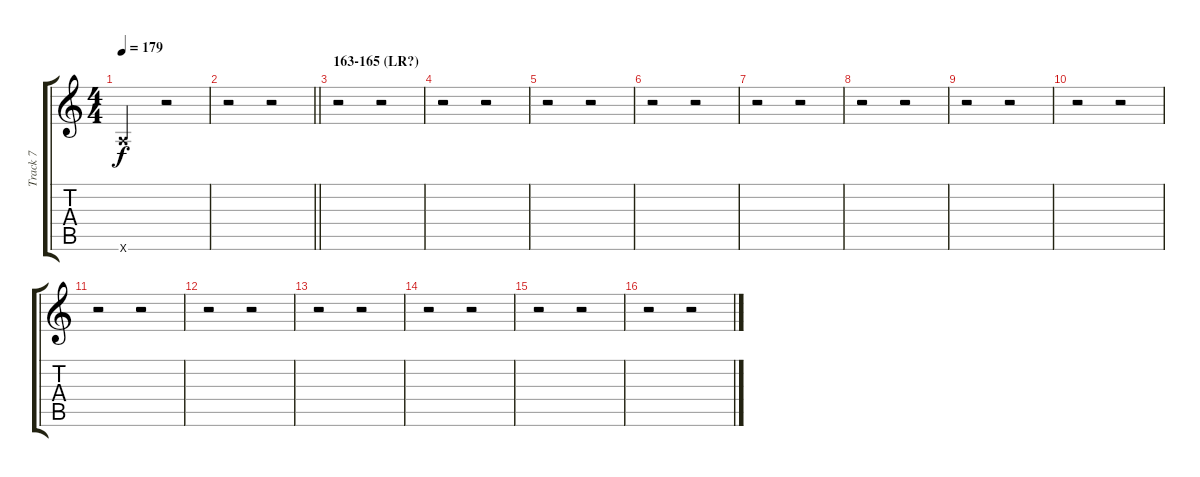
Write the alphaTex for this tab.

\track ("Track 7" "Track 7") {instrument overdrivenguitar}
\staff {score tabs}
\tuning (Eb4 Bb3 Gb3 Db3 Ab2 Eb2) {hide}
\ts (4 4)
\tempo 179
\clef g2
\ks c
6.6{x}.2{dy f} r.2 |
\barLineRight lightlight
r.2 r.2 |
\section ("" "163-165 (LR?)")
r.2 r.2 |
r.2 r.2 |
r.2 r.2 |
r.2 r.2 |
r.2 r.2 |
r.2 r.2 |
r.2 r.2 |
r.2 r.2 |
r.2 r.2 |
r.2 r.2 |
r.2 r.2 |
r.2 r.2 |
r.2 r.2 |
r.2 r.2
